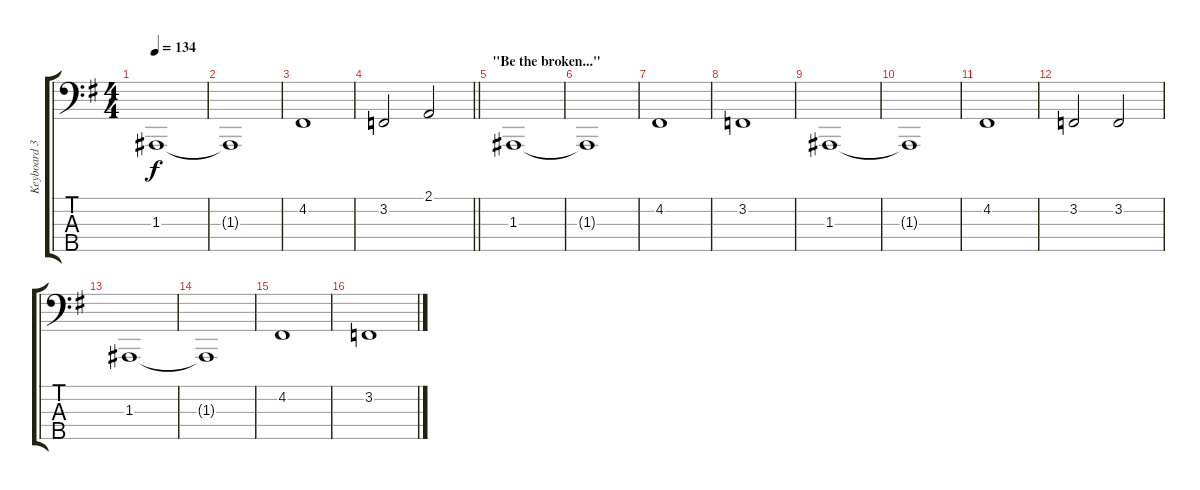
\track ("Keyboard 3 - Brat/Shagrath" "Keyboard 3") {instrument stringensemble1}
\staff {score tabs}
\tuning (G2 D2 A1 E1 B0) {hide}
\ts (4 4)
\tempo 134
\clef f4
\ks g
1.3.1{dy f} |
1.3{t}.1 |
4.2.1 |
\barLineRight lightlight
3.2.2 2.1.2 |
\section ("" "\"Be the broken...\"")
1.3.1 |
1.3{t}.1 |
4.2.1 |
3.2.1 |
1.3.1 |
1.3{t}.1 |
4.2.1 |
3.2.2 3.2.2 |
1.3.1 |
1.3{t}.1 |
4.2.1 |
3.2.1
